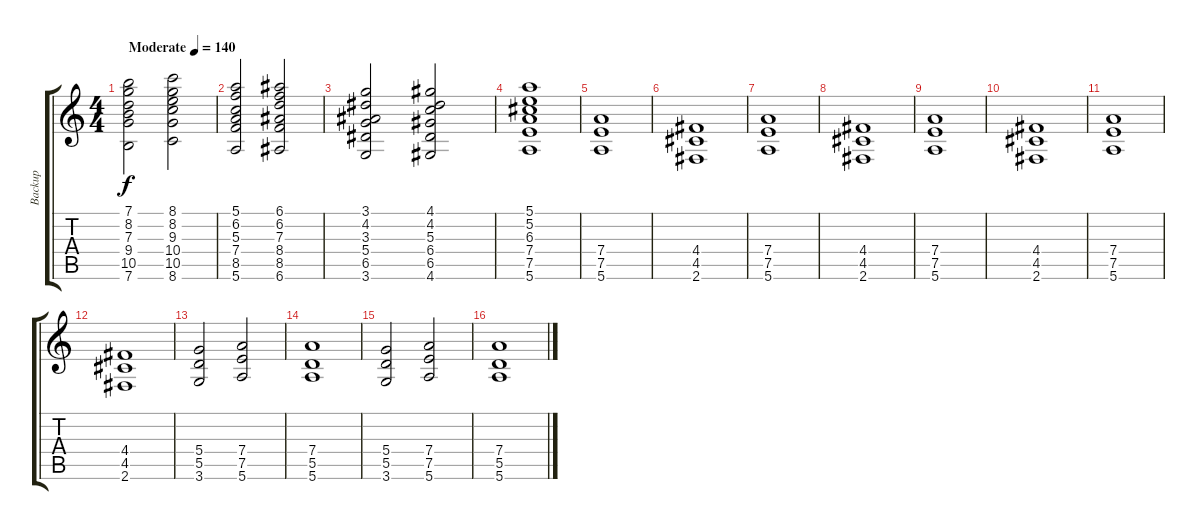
\track ("Backup" "Backup") {instrument distortionguitar}
\staff {score tabs}
\tuning (E4 B3 G3 D3 A2 E2) {hide}
\ts (4 4)
\tempo (140 "Moderate")
\clef g2
\ks c
(7.1 8.2 7.3 9.4 10.5 7.6).2{dy f instrument distortionguitar} (8.1 8.2 9.3 10.4 10.5 8.6).2 |
(5.1 6.2 5.3 7.4 8.5 5.6).2 (6.1 6.2 7.3 8.4 8.5 6.6).2 |
(3.1 4.2 3.3 5.4 6.5 3.6).2 (4.1 4.2 5.3 6.4 6.5 4.6).2 |
(5.1 5.2 6.3 7.4 7.5 5.6).1 |
(7.4 7.5 5.6).1 |
(4.4 4.5 2.6).1 |
(7.4 7.5 5.6).1 |
(4.4 4.5 2.6).1 |
(7.4 7.5 5.6).1 |
(4.4 4.5 2.6).1 |
(7.4 7.5 5.6).1 |
(4.4 4.5 2.6).1 |
(5.4 5.5 3.6).2 (7.4 7.5 5.6).2 |
(7.4 5.5 5.6).1 |
(5.4 5.5 3.6).2 (7.4 7.5 5.6).2 |
(7.4 5.5 5.6).1
